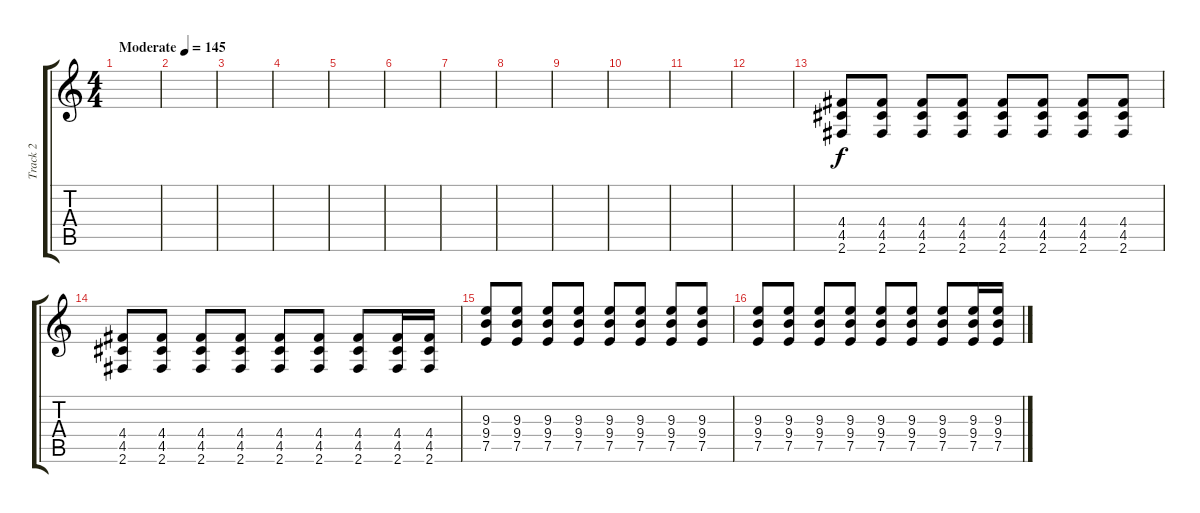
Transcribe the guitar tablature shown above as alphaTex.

\track ("Track 2" "Track 2") {instrument distortionguitar}
\staff {score tabs}
\tuning (E4 B3 G3 D3 A2 E2) {hide}
\ts (4 4)
\tempo (145 "Moderate")
\clef g2
\ks c
|
|
|
|
|
|
|
|
|
|
|
|
(4.4 4.5 2.6).8 (4.4 4.5 2.6).8 (4.4 4.5 2.6).8 (4.4 4.5 2.6).8 (4.4 4.5 2.6).8 (4.4 4.5 2.6).8 (4.4 4.5 2.6).8 (4.4 4.5 2.6).8 |
(4.4 4.5 2.6).8 (4.4 4.5 2.6).8 (4.4 4.5 2.6).8 (4.4 4.5 2.6).8 (4.4 4.5 2.6).8 (4.4 4.5 2.6).8 (4.4 4.5 2.6).8 (4.4 4.5 2.6).16 (4.4 4.5 2.6).16 |
(9.3 9.4 7.5).8 (9.3 9.4 7.5).8 (9.3 9.4 7.5).8 (9.3 9.4 7.5).8 (9.3 9.4 7.5).8 (9.3 9.4 7.5).8 (9.3 9.4 7.5).8 (9.3 9.4 7.5).8 |
(9.3 9.4 7.5).8 (9.3 9.4 7.5).8 (9.3 9.4 7.5).8 (9.3 9.4 7.5).8 (9.3 9.4 7.5).8 (9.3 9.4 7.5).8 (9.3 9.4 7.5).8 (9.3 9.4 7.5).16 (9.3 9.4 7.5).16
